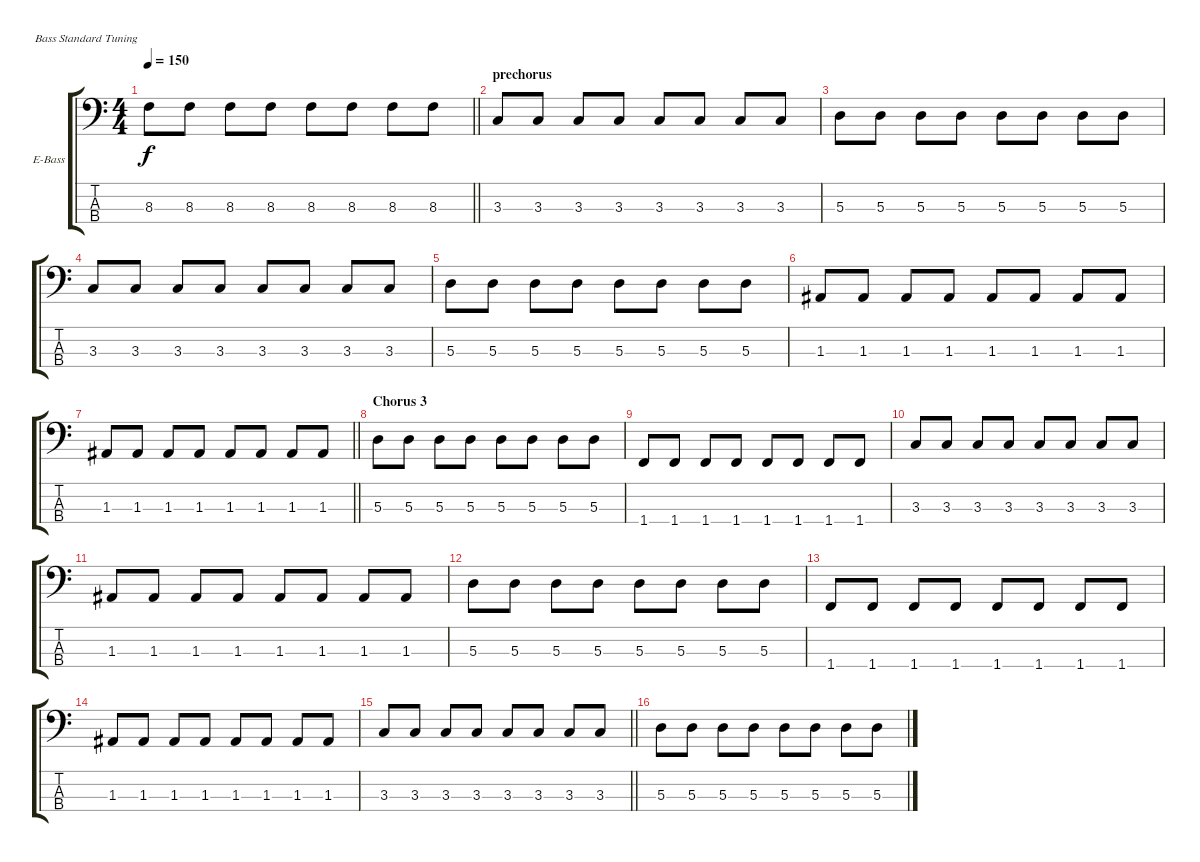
\bracketExtendMode groupsimilarinstruments
\firstSystemTrackNameOrientation horizontal
\otherSystemsTrackNameOrientation horizontal
\track ("bass" "E-Bass") {instrument electricbassfinger}
\staff {score tabs}
\tuning (G2 D2 A1 E1)
\ts (4 4)
\tempo 150
\clef f4
\barLineRight lightlight
\ks c
8.3.8{dy f} 8.3.8 8.3.8 8.3.8 8.3.8 8.3.8 8.3.8 8.3.8 |
\section ("" "prechorus")
3.3.8 3.3.8 3.3.8 3.3.8 3.3.8 3.3.8 3.3.8 3.3.8 |
5.3.8 5.3.8 5.3.8 5.3.8 5.3.8 5.3.8 5.3.8 5.3.8 |
3.3.8 3.3.8 3.3.8 3.3.8 3.3.8 3.3.8 3.3.8 3.3.8 |
5.3.8 5.3.8 5.3.8 5.3.8 5.3.8 5.3.8 5.3.8 5.3.8 |
1.3.8 1.3.8 1.3.8 1.3.8 1.3.8 1.3.8 1.3.8 1.3.8 |
\barLineRight lightlight
1.3.8 1.3.8 1.3.8 1.3.8 1.3.8 1.3.8 1.3.8 1.3.8 |
\section ("" "Chorus 3")
5.3.8 5.3.8 5.3.8 5.3.8 5.3.8 5.3.8 5.3.8 5.3.8 |
1.4.8 1.4.8 1.4.8 1.4.8 1.4.8 1.4.8 1.4.8 1.4.8 |
3.3.8 3.3.8 3.3.8 3.3.8 3.3.8 3.3.8 3.3.8 3.3.8 |
1.3.8 1.3.8 1.3.8 1.3.8 1.3.8 1.3.8 1.3.8 1.3.8 |
5.3.8 5.3.8 5.3.8 5.3.8 5.3.8 5.3.8 5.3.8 5.3.8 |
1.4.8 1.4.8 1.4.8 1.4.8 1.4.8 1.4.8 1.4.8 1.4.8 |
1.3.8 1.3.8 1.3.8 1.3.8 1.3.8 1.3.8 1.3.8 1.3.8 |
\barLineRight lightlight
3.3.8 3.3.8 3.3.8 3.3.8 3.3.8 3.3.8 3.3.8 3.3.8 |
5.3.8 5.3.8 5.3.8 5.3.8 5.3.8 5.3.8 5.3.8 5.3.8
